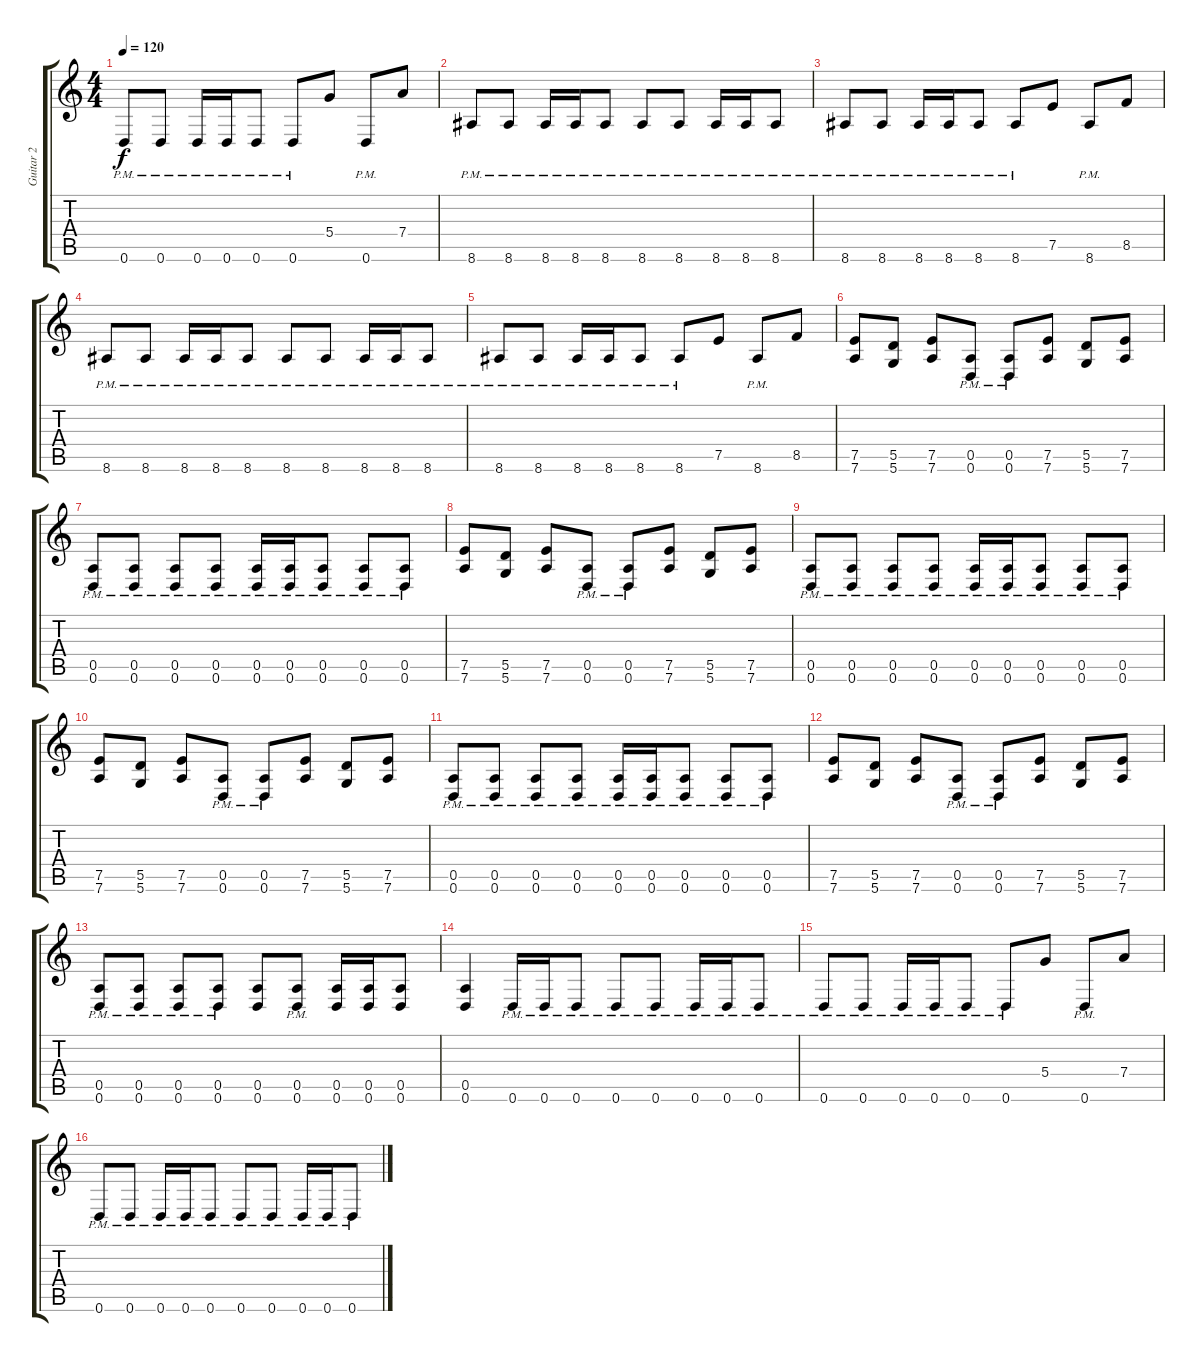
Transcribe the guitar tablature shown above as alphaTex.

\track ("Guitar 2" "Guitar 2") {instrument distortionguitar}
\staff {score tabs}
\tuning (E4 B3 G3 D3 A2 D2) {hide}
\ts (4 4)
\tempo 120
\clef g2
\ks c
0.6{pm}.8{dy f} 0.6{pm}.8 0.6{pm}.16 0.6{pm}.16 0.6{pm}.8 0.6{pm}.8 5.4.8 0.6{pm}.8 7.4.8 |
8.6{pm}.8 8.6{pm}.8 8.6{pm}.16 8.6{pm}.16 8.6{pm}.8 8.6{pm}.8 8.6{pm}.8 8.6{pm}.16 8.6{pm}.16 8.6{pm}.8 |
8.6{pm}.8 8.6{pm}.8 8.6{pm}.16 8.6{pm}.16 8.6{pm}.8 8.6{pm}.8 7.5.8 8.6{pm}.8 8.5.8 |
8.6{pm}.8 8.6{pm}.8 8.6{pm}.16 8.6{pm}.16 8.6{pm}.8 8.6{pm}.8 8.6{pm}.8 8.6{pm}.16 8.6{pm}.16 8.6{pm}.8 |
8.6{pm}.8 8.6{pm}.8 8.6{pm}.16 8.6{pm}.16 8.6{pm}.8 8.6{pm}.8 7.5.8 8.6{pm}.8 8.5.8 |
(7.5 7.6).8 (5.5 5.6).8 (7.5 7.6).8 (0.5{pm} 0.6{pm}).8 (0.5{pm} 0.6{pm}).8 (7.5 7.6).8 (5.5 5.6).8 (7.5 7.6).8 |
(0.5{pm} 0.6{pm}).8 (0.5{pm} 0.6{pm}).8 (0.5{pm} 0.6{pm}).8 (0.5{pm} 0.6{pm}).8 (0.5{pm} 0.6{pm}).16 (0.5{pm} 0.6{pm}).16 (0.5{pm} 0.6{pm}).8 (0.5{pm} 0.6{pm}).8 (0.5{pm} 0.6{pm}).8 |
(7.5 7.6).8 (5.5 5.6).8 (7.5 7.6).8 (0.5{pm} 0.6{pm}).8 (0.5{pm} 0.6{pm}).8 (7.5 7.6).8 (5.5 5.6).8 (7.5 7.6).8 |
(0.5{pm} 0.6{pm}).8 (0.5{pm} 0.6{pm}).8 (0.5{pm} 0.6{pm}).8 (0.5{pm} 0.6{pm}).8 (0.5{pm} 0.6{pm}).16 (0.5{pm} 0.6{pm}).16 (0.5{pm} 0.6{pm}).8 (0.5{pm} 0.6{pm}).8 (0.5{pm} 0.6{pm}).8 |
(7.5 7.6).8 (5.5 5.6).8 (7.5 7.6).8 (0.5{pm} 0.6{pm}).8 (0.5{pm} 0.6{pm}).8 (7.5 7.6).8 (5.5 5.6).8 (7.5 7.6).8 |
(0.5{pm} 0.6{pm}).8 (0.5{pm} 0.6{pm}).8 (0.5{pm} 0.6{pm}).8 (0.5{pm} 0.6{pm}).8 (0.5{pm} 0.6{pm}).16 (0.5{pm} 0.6{pm}).16 (0.5{pm} 0.6{pm}).8 (0.5{pm} 0.6{pm}).8 (0.5{pm} 0.6{pm}).8 |
(7.5 7.6).8 (5.5 5.6).8 (7.5 7.6).8 (0.5{pm} 0.6{pm}).8 (0.5{pm} 0.6{pm}).8 (7.5 7.6).8 (5.5 5.6).8 (7.5 7.6).8 |
(0.5{pm} 0.6{pm}).8 (0.5{pm} 0.6{pm}).8 (0.5{pm} 0.6{pm}).8 (0.5{pm} 0.6{pm}).8 (0.5 0.6).8 (0.5{pm} 0.6{pm}).8 (0.5 0.6).16 (0.5 0.6).16 (0.5 0.6).8 |
(0.5 0.6).4 0.6{pm}.16 0.6{pm}.16 0.6{pm}.8 0.6{pm}.8 0.6{pm}.8 0.6{pm}.16 0.6{pm}.16 0.6{pm}.8 |
0.6{pm}.8 0.6{pm}.8 0.6{pm}.16 0.6{pm}.16 0.6{pm}.8 0.6{pm}.8 5.4.8 0.6{pm}.8 7.4.8 |
0.6{pm}.8 0.6{pm}.8 0.6{pm}.16 0.6{pm}.16 0.6{pm}.8 0.6{pm}.8 0.6{pm}.8 0.6{pm}.16 0.6{pm}.16 0.6{pm}.8
